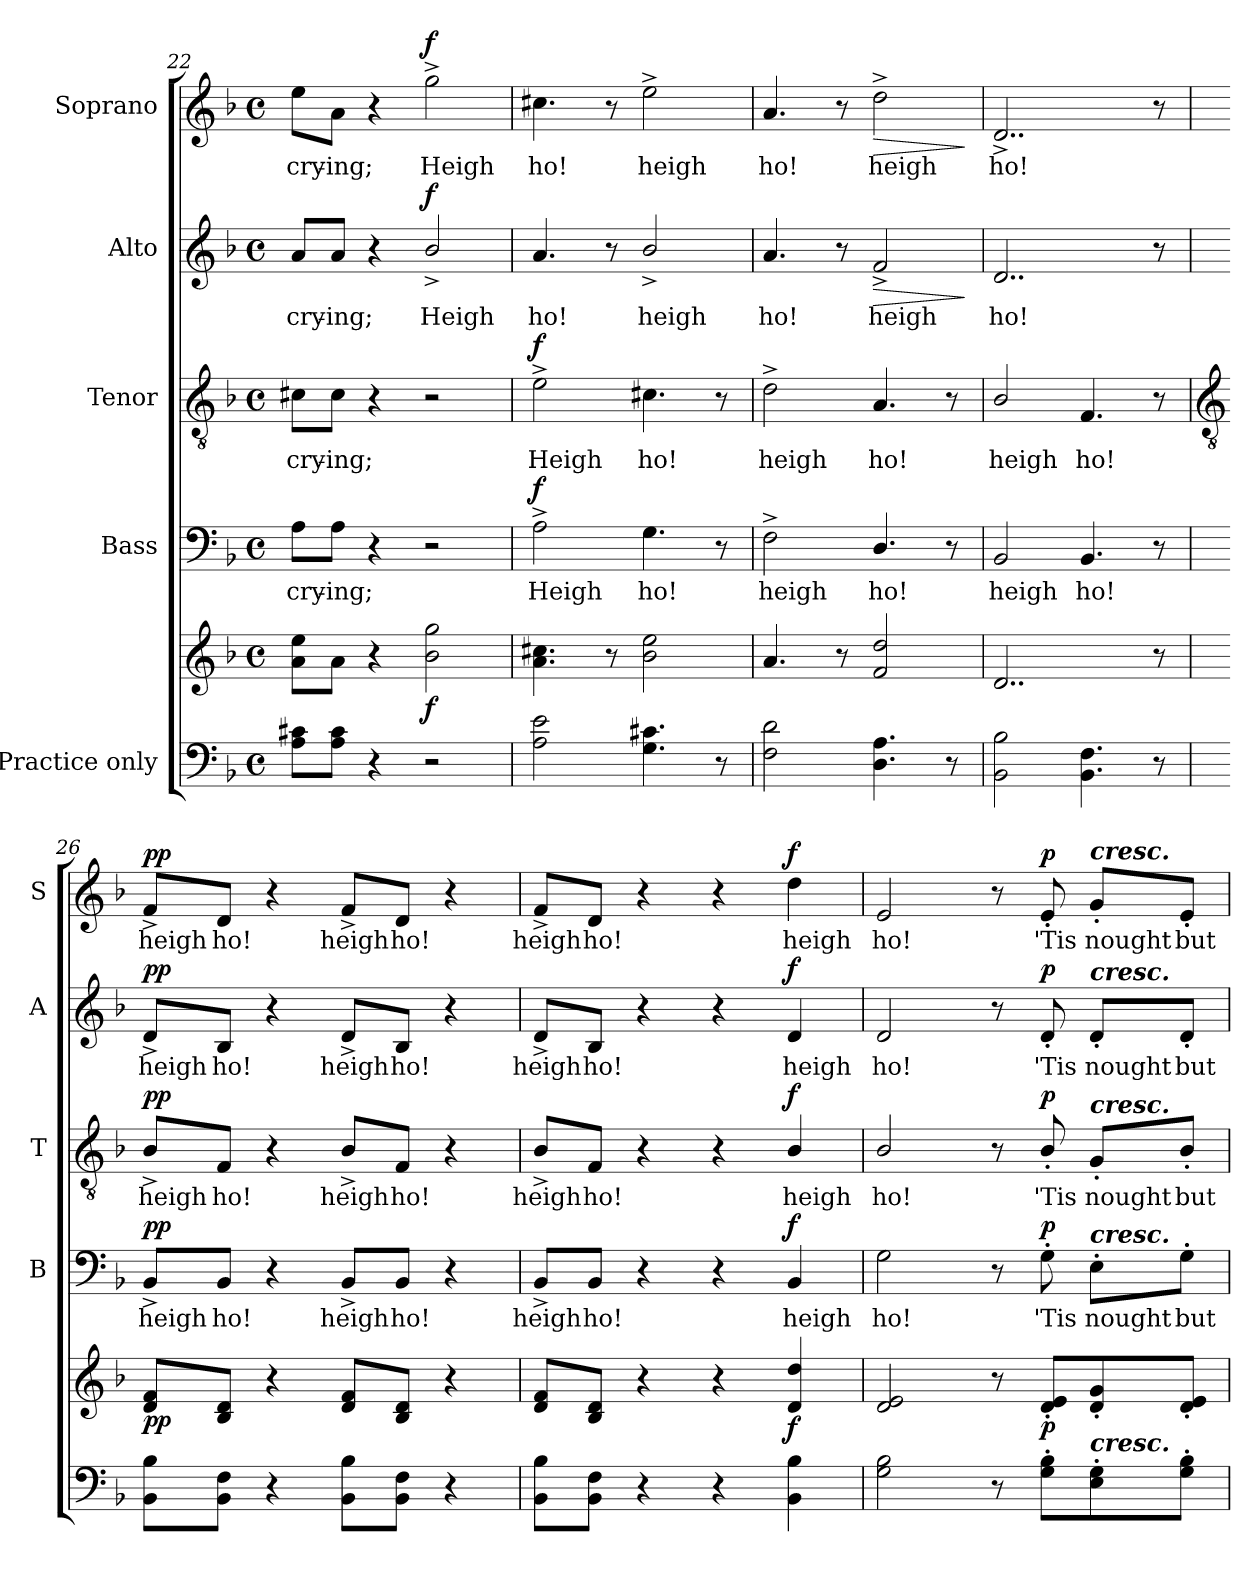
**kern	**kern	**dynam	**kern	**text	**dynam	**kern	**text	**dynam	**kern	**text	**dynam	**kern	**text	**dynam
*part5	*part5	*part5	*part4	*part4	*part4	*part3	*part3	*part3	*part2	*part2	*part2	*part1	*part1	*part1
*staff6	*staff5	*staff5/6	*staff4	*staff4	*staff4	*staff3	*staff3	*staff3	*staff2	*staff2	*staff2	*staff1	*staff1	*staff1
*I"Practice only	*	*	*I"Bass	*	*	*I"Tenor	*	*	*I"Alto	*	*	*I"Soprano	*	*
*	*	*	*I'B	*	*	*I'T	*	*	*I'A	*	*	*I'S	*	*
!!LO:LB:g=z
*clefF4	*clefG2	*	*clefF4	*	*	*clefGv2	*	*	*clefG2	*	*	*clefG2	*	*
*k[b-]	*k[b-]	*	*k[b-]	*	*	*k[b-]	*	*	*k[b-]	*	*	*k[b-]	*	*
*F:	*F:	*	*F:	*	*	*F:	*	*	*F:	*	*	*F:	*	*
*M4/4	*M4/4	*	*M4/4	*	*	*M4/4	*	*	*M4/4	*	*	*M4/4	*	*
*met(c)	*met(c)	*	*met(c)	*	*	*met(c)	*	*	*met(c)	*	*	*met(c)	*	*
=22	=22	=22	=22	=22	=22	=22	=22	=22	=22	=22	=22	=22	=22	=22
!	!	!	!	!LO:LY:b	!	!	!LO:LY:b	!	!	!LO:LY:b	!	!	!LO:LY:b	!
8A 8c#XL	8a 8eeL	.	8A\L	cry-	.	8c#X\L	cry-	.	8a/L	cry-	.	8ee\L	cry-	.
!	!	!	!	!LO:LY:b	!	!	!LO:LY:b	!	!	!LO:LY:b	!	!	!LO:LY:b	!
8A 8c#J	8aJ	.	8A\J	-ing;	.	8c#\J	-ing;	.	8a/J	-ing;	.	8a\J	-ing;	.
4r	4r	.	4r	.	.	4r	.	.	4r	.	.	4r	.	.
!	!	!LO:DY:b	!	!	!	!	!	!	!	!LO:LY:b	!LO:DY:b	!	!LO:LY:b	!LO:DY:b
2r	2b- 2gg	f	2r	.	.	2r	.	.	2b-^/	Heigh	f	2gg^	Heigh	f
=23	=23	=23	=23	=23	=23	=23	=23	=23	=23	=23	=23	=23	=23	=23
!	!	!	!	!LO:LY:b	!LO:DY:b	!	!LO:LY:b	!LO:DY:b	!	!LO:LY:b	!	!	!LO:LY:b	!
2A 2e	4.a 4.cc#X	.	2A^	Heigh	f	2e^	Heigh	f	4.a	ho!	.	4.cc#X	ho!	.
.	8r	.	.	.	.	.	.	.	8r	.	.	8r	.	.
!	!	!	!	!LO:LY:b	!	!	!LO:LY:b	!	!	!LO:LY:b	!	!	!LO:LY:b	!
4.G 4.c#X	2b- 2ee	.	4.G	ho!	.	4.c#X	ho!	.	2b-^/	heigh	.	2ee^	heigh	.
8r	.	.	8r	.	.	8r	.	.	.	.	.	.	.	.
=24	=24	=24	=24	=24	=24	=24	=24	=24	=24	=24	=24	=24	=24	=24
!	!	!	!	!LO:LY:b	!	!	!LO:LY:b	!	!	!LO:LY:b	!	!	!LO:LY:b	!
2F 2d	4.a	.	2F^	heigh	.	2d^	heigh	.	4.a	ho!	.	4.a	ho!	.
.	8r	.	.	.	.	.	.	.	8r	.	.	8r	.	.
!	!	!	!	!LO:LY:b	!	!	!LO:LY:b	!	!	!LO:LY:b	!LO:HP:b	!	!LO:LY:b	!LO:HP:b
4.D 4.A	2f 2dd	.	4.D/	ho!	.	4.A	ho!	.	2f^	heigh	>	2dd^	heigh	>
8r	.	.	8r	.	.	8r	.	.	.	.	.	.	.	.
.	.	.	.	.	.	.	.	.	.	.	]	.	.	]
=25	=25	=25	=25	=25	=25	=25	=25	=25	=25	=25	=25	=25	=25	=25
!	!	!	!	!LO:LY:b	!	!	!LO:LY:b	!	!	!LO:LY:b	!	!	!LO:LY:b	!
2BB- 2B-	2..d	.	2BB-	heigh	.	2B-/	heigh	.	2..d	ho!	.	2..d^	ho!	.
!	!	!	!	!LO:LY:b	!	!	!LO:LY:b	!	!	!	!	!	!	!
4.BB- 4.F	.	.	4.BB-	ho!	.	4.F	ho!	.	.	.	.	.	.	.
8r	8r	.	8r	.	.	8r	.	.	8r	.	.	8r	.	.
!!LO:LB:g=z
=26	=26	=26	=26	=26	=26	=26	=26	=26	=26	=26	=26	=26	=26	=26
*	*	*	*	*	*	*clefGv2	*	*	*	*	*	*	*	*
!	!	!LO:DY:b	!	!LO:LY:b	!LO:DY:b	!	!LO:LY:b	!LO:DY:b	!	!LO:LY:b	!LO:DY:b	!	!LO:LY:b	!LO:DY:b
8BB- 8B-L	8d 8fL	pp	8BB-^/L	heigh	pp	8B-^/L	heigh	pp	8d^/L	heigh	pp	8f^/L	heigh	pp
!	!	!	!	!LO:LY:b	!	!	!LO:LY:b	!	!	!LO:LY:b	!	!	!LO:LY:b	!
8BB- 8FJ	8B- 8dJ	.	8BB-/J	ho!	.	8F/J	ho!	.	8B-/J	ho!	.	8d/J	ho!	.
4r	4r	.	4r	.	.	4r	.	.	4r	.	.	4r	.	.
!	!	!	!	!LO:LY:b	!	!	!LO:LY:b	!	!	!LO:LY:b	!	!	!LO:LY:b	!
8BB- 8B-L	8d 8fL	.	8BB-^/L	heigh	.	8B-^/L	heigh	.	8d^/L	heigh	.	8f^/L	heigh	.
!	!	!	!	!LO:LY:b	!	!	!LO:LY:b	!	!	!LO:LY:b	!	!	!LO:LY:b	!
8BB- 8FJ	8B- 8dJ	.	8BB-/J	ho!	.	8F/J	ho!	.	8B-/J	ho!	.	8d/J	ho!	.
4r	4r	.	4r	.	.	4r	.	.	4r	.	.	4r	.	.
=27	=27	=27	=27	=27	=27	=27	=27	=27	=27	=27	=27	=27	=27	=27
!	!	!	!	!LO:LY:b	!	!	!LO:LY:b	!	!	!LO:LY:b	!	!	!LO:LY:b	!
8BB- 8B-L	8d 8fL	.	8BB-^/L	heigh	.	8B-^/L	heigh	.	8d^/L	heigh	.	8f^/L	heigh	.
!	!	!	!	!LO:LY:b	!	!	!LO:LY:b	!	!	!LO:LY:b	!	!	!LO:LY:b	!
8BB- 8FJ	8B- 8dJ	.	8BB-/J	ho!	.	8F/J	ho!	.	8B-/J	ho!	.	8d/J	ho!	.
4r	4r	.	4r	.	.	4r	.	.	4r	.	.	4r	.	.
4r	4r	.	4r	.	.	4r	.	.	4r	.	.	4r	.	.
!	!	!LO:DY:b	!	!LO:LY:b	!LO:DY:b	!	!LO:LY:b	!LO:DY:b	!	!LO:LY:b	!LO:DY:b	!	!LO:LY:b	!LO:DY:b
4BB- 4B-	4d 4dd	f	4BB-	heigh	f	4B-/	heigh	f	4d	heigh	f	4dd	heigh	f
=28	=28	=28	=28	=28	=28	=28	=28	=28	=28	=28	=28	=28	=28	=28
!	!	!	!	!LO:LY:b	!	!	!LO:LY:b	!	!	!LO:LY:b	!	!	!LO:LY:b	!
2G 2B-	2d 2e	.	2G	ho!	.	2B-/	ho!	.	2d	ho!	.	2e	ho!	.
8r	8r	.	8r	.	.	8r	.	.	8r	.	.	8r	.	.
!	!	!LO:DY:b	!	!LO:LY:b	!LO:DY:b	!	!LO:LY:b	!LO:DY:b	!	!LO:LY:b	!LO:DY:b	!	!LO:LY:b	!LO:DY:b
8G' 8B-'L	8d' 8e'L	p	8G'	'Tis	p	8B-'/	'Tis	p	8d'	'Tis	p	8e'	'Tis	p
!	!	!	!	!	!	!	!	!	!	!	!	!LO:TX:a:Bi:t=cresc.	!	!
!	!	!	!	!	!	!	!	!	!LO:TX:a:Bi:t=cresc.	!	!	!	!	!
!	!	!	!	!	!	!LO:TX:a:Bi:t=cresc.	!	!	!	!	!	!	!	!
!	!	!	!LO:TX:a:Bi:t=cresc.	!	!	!	!	!	!	!	!	!	!	!
!LO:TX:a:Bi:t=cresc.	!	!	!	!	!	!	!	!	!	!	!	!	!	!
!	!	!	!	!LO:LY:b	!	!	!LO:LY:b	!	!	!LO:LY:b	!	!	!LO:LY:b	!
8E' 8G'	8d' 8g'	.	8E'\L	nought	.	8G'/L	nought	.	8d'/L	nought	.	8g'/L	nought	.
!	!	!	!	!LO:LY:b	!	!	!LO:LY:b	!	!	!LO:LY:b	!	!	!LO:LY:b	!
8G' 8B-'J	8d' 8e'J	.	8G'\J	but	.	8B-'/J	but	.	8d'/J	but	.	8e'/J	but	.
=	=	=	=	=	=	=	=	=	=	=	=	=	=	=
*-	*-	*-	*-	*-	*-	*-	*-	*-	*-	*-	*-	*-	*-	*-
